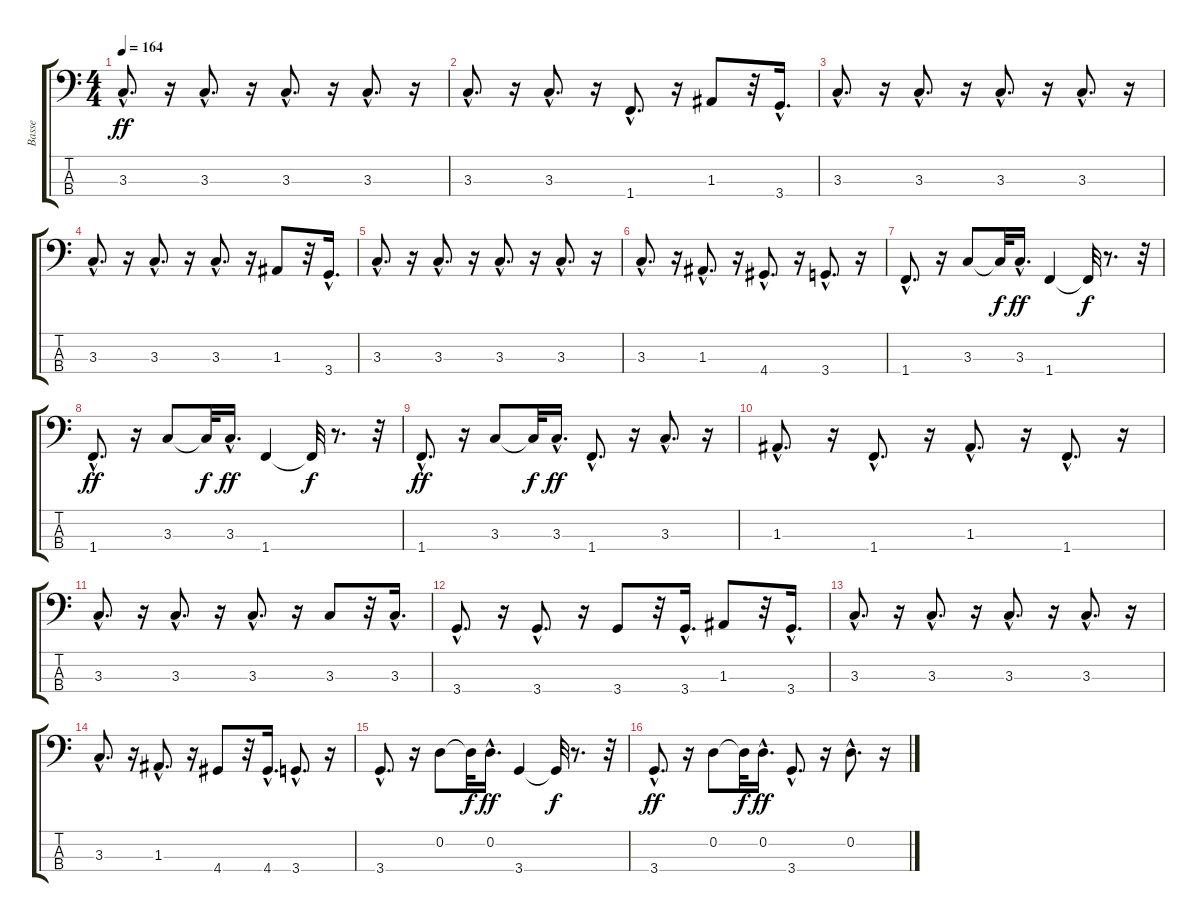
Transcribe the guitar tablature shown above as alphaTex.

\track ("Basse" "Basse") {instrument electricbassfinger}
\staff {score tabs}
\tuning (G2 D2 A1 E1) {hide}
\ts (4 4)
\tempo 164
\clef f4
\ks c
3.3{hac}.8{d dy ff} r.16 3.3{hac}.8{d} r.16 3.3{hac}.8{d} r.16 3.3{hac}.8{d} r.16 |
3.3{hac}.8{d} r.16 3.3{hac}.8{d} r.16 1.4{hac}.8{d} r.16 1.3.8 r.32 3.4{hac}.16{d} |
3.3{hac}.8{d} r.16 3.3{hac}.8{d} r.16 3.3{hac}.8{d} r.16 3.3{hac}.8{d} r.16 |
3.3{hac}.8{d} r.16 3.3{hac}.8{d} r.16 3.3{hac}.8{d} r.16 1.3.8 r.32 3.4{hac}.16{d} |
3.3{hac}.8{d} r.16 3.3{hac}.8{d} r.16 3.3{hac}.8{d} r.16 3.3{hac}.8{d} r.16 |
3.3{hac}.8{d} r.16 1.3{hac}.8{d} r.16 4.4{hac}.8{d} r.16 3.4{hac}.8{d} r.16 |
1.4{hac}.8{d} r.16 3.3.8 3.3{t}.32{dy f} 3.3{hac}.16{d dy ff} 1.4.4 1.4{t}.32{dy f} r.8{d} r.32 |
1.4{hac}.8{d dy ff} r.16 3.3.8 3.3{t}.32{dy f} 3.3{hac}.16{d dy ff} 1.4.4 1.4{t}.32{dy f} r.8{d} r.32 |
1.4{hac}.8{d dy ff} r.16 3.3.8 3.3{t}.32{dy f} 3.3{hac}.16{d dy ff} 1.4{hac}.8{d} r.16 3.3{hac}.8{d} r.16 |
1.3{hac}.8{d} r.16 1.4{hac}.8{d} r.16 1.3{hac}.8{d} r.16 1.4{hac}.8{d} r.16 |
3.3{hac}.8{d} r.16 3.3{hac}.8{d} r.16 3.3{hac}.8{d} r.16 3.3.8 r.32 3.3{hac}.16{d} |
3.4{hac}.8{d} r.16 3.4{hac}.8{d} r.16 3.4.8 r.32 3.4{hac}.16{d} 1.3.8 r.32 3.4{hac}.16{d} |
3.3{hac}.8{d} r.16 3.3{hac}.8{d} r.16 3.3{hac}.8{d} r.16 3.3{hac}.8{d} r.16 |
3.3{hac}.8{d} r.16 1.3{hac}.8{d} r.16 4.4.8 r.32 4.4{hac}.16{d} 3.4{hac}.8{d} r.16 |
3.4{hac}.8{d} r.16 0.2.8 0.2{t}.32{dy f} 0.2{hac}.16{d dy ff} 3.4.4 3.4{t}.32{dy f} r.8{d} r.32 |
3.4{hac}.8{d dy ff} r.16 0.2.8 0.2{t}.32{dy f} 0.2{hac}.16{d dy ff} 3.4{hac}.8{d} r.16 0.2{hac}.8{d} r.16
